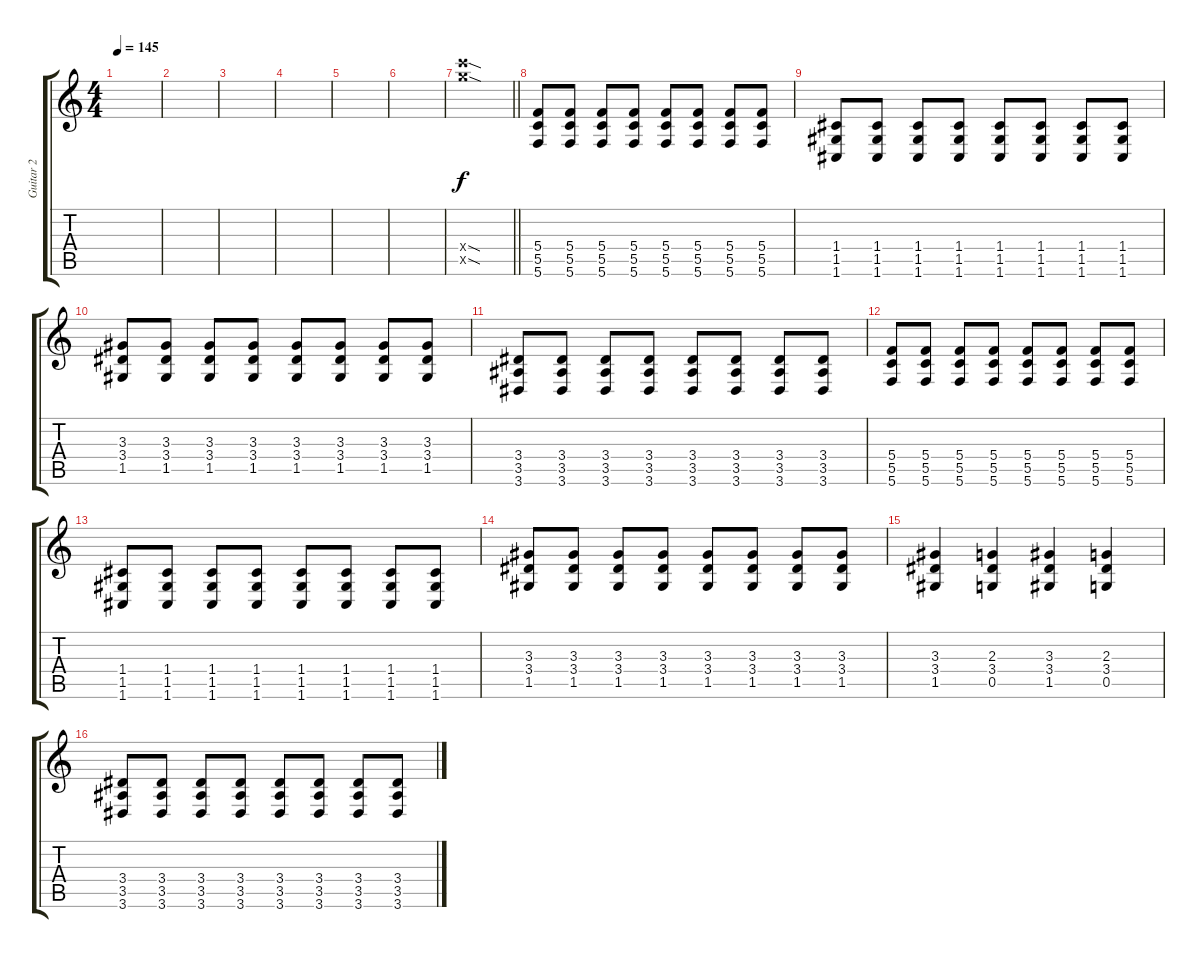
\track ("Guitar 2" "Guitar 2") {instrument distortionguitar}
\staff {score tabs}
\tuning (D4 A3 F3 C3 G2 C2) {hide}
\ts (4 4)
\tempo 145
\clef g2
\ks c
|
|
|
|
|
|
\barLineRight lightlight
(24.4{sod x} 24.5{sod x}).1 |
(5.4 5.5 5.6).8 (5.4 5.5 5.6).8 (5.4 5.5 5.6).8 (5.4 5.5 5.6).8 (5.4 5.5 5.6).8 (5.4 5.5 5.6).8 (5.4 5.5 5.6).8 (5.4 5.5 5.6).8 |
(1.4 1.5 1.6).8 (1.4 1.5 1.6).8 (1.4 1.5 1.6).8 (1.4 1.5 1.6).8 (1.4 1.5 1.6).8 (1.4 1.5 1.6).8 (1.4 1.5 1.6).8 (1.4 1.5 1.6).8 |
(3.3 3.4 1.5).8 (3.3 3.4 1.5).8 (3.3 3.4 1.5).8 (3.3 3.4 1.5).8 (3.3 3.4 1.5).8 (3.3 3.4 1.5).8 (3.3 3.4 1.5).8 (3.3 3.4 1.5).8 |
(3.4 3.5 3.6).8 (3.4 3.5 3.6).8 (3.4 3.5 3.6).8 (3.4 3.5 3.6).8 (3.4 3.5 3.6).8 (3.4 3.5 3.6).8 (3.4 3.5 3.6).8 (3.4 3.5 3.6).8 |
(5.4 5.5 5.6).8 (5.4 5.5 5.6).8 (5.4 5.5 5.6).8 (5.4 5.5 5.6).8 (5.4 5.5 5.6).8 (5.4 5.5 5.6).8 (5.4 5.5 5.6).8 (5.4 5.5 5.6).8 |
(1.4 1.5 1.6).8 (1.4 1.5 1.6).8 (1.4 1.5 1.6).8 (1.4 1.5 1.6).8 (1.4 1.5 1.6).8 (1.4 1.5 1.6).8 (1.4 1.5 1.6).8 (1.4 1.5 1.6).8 |
(3.3 3.4 1.5).8 (3.3 3.4 1.5).8 (3.3 3.4 1.5).8 (3.3 3.4 1.5).8 (3.3 3.4 1.5).8 (3.3 3.4 1.5).8 (3.3 3.4 1.5).8 (3.3 3.4 1.5).8 |
(3.3 3.4 1.5).4 (2.3 3.4 0.5).4 (3.3 3.4 1.5).4 (2.3 3.4 0.5).4 |
(3.4 3.5 3.6).8 (3.4 3.5 3.6).8 (3.4 3.5 3.6).8 (3.4 3.5 3.6).8 (3.4 3.5 3.6).8 (3.4 3.5 3.6).8 (3.4 3.5 3.6).8 (3.4 3.5 3.6).8
